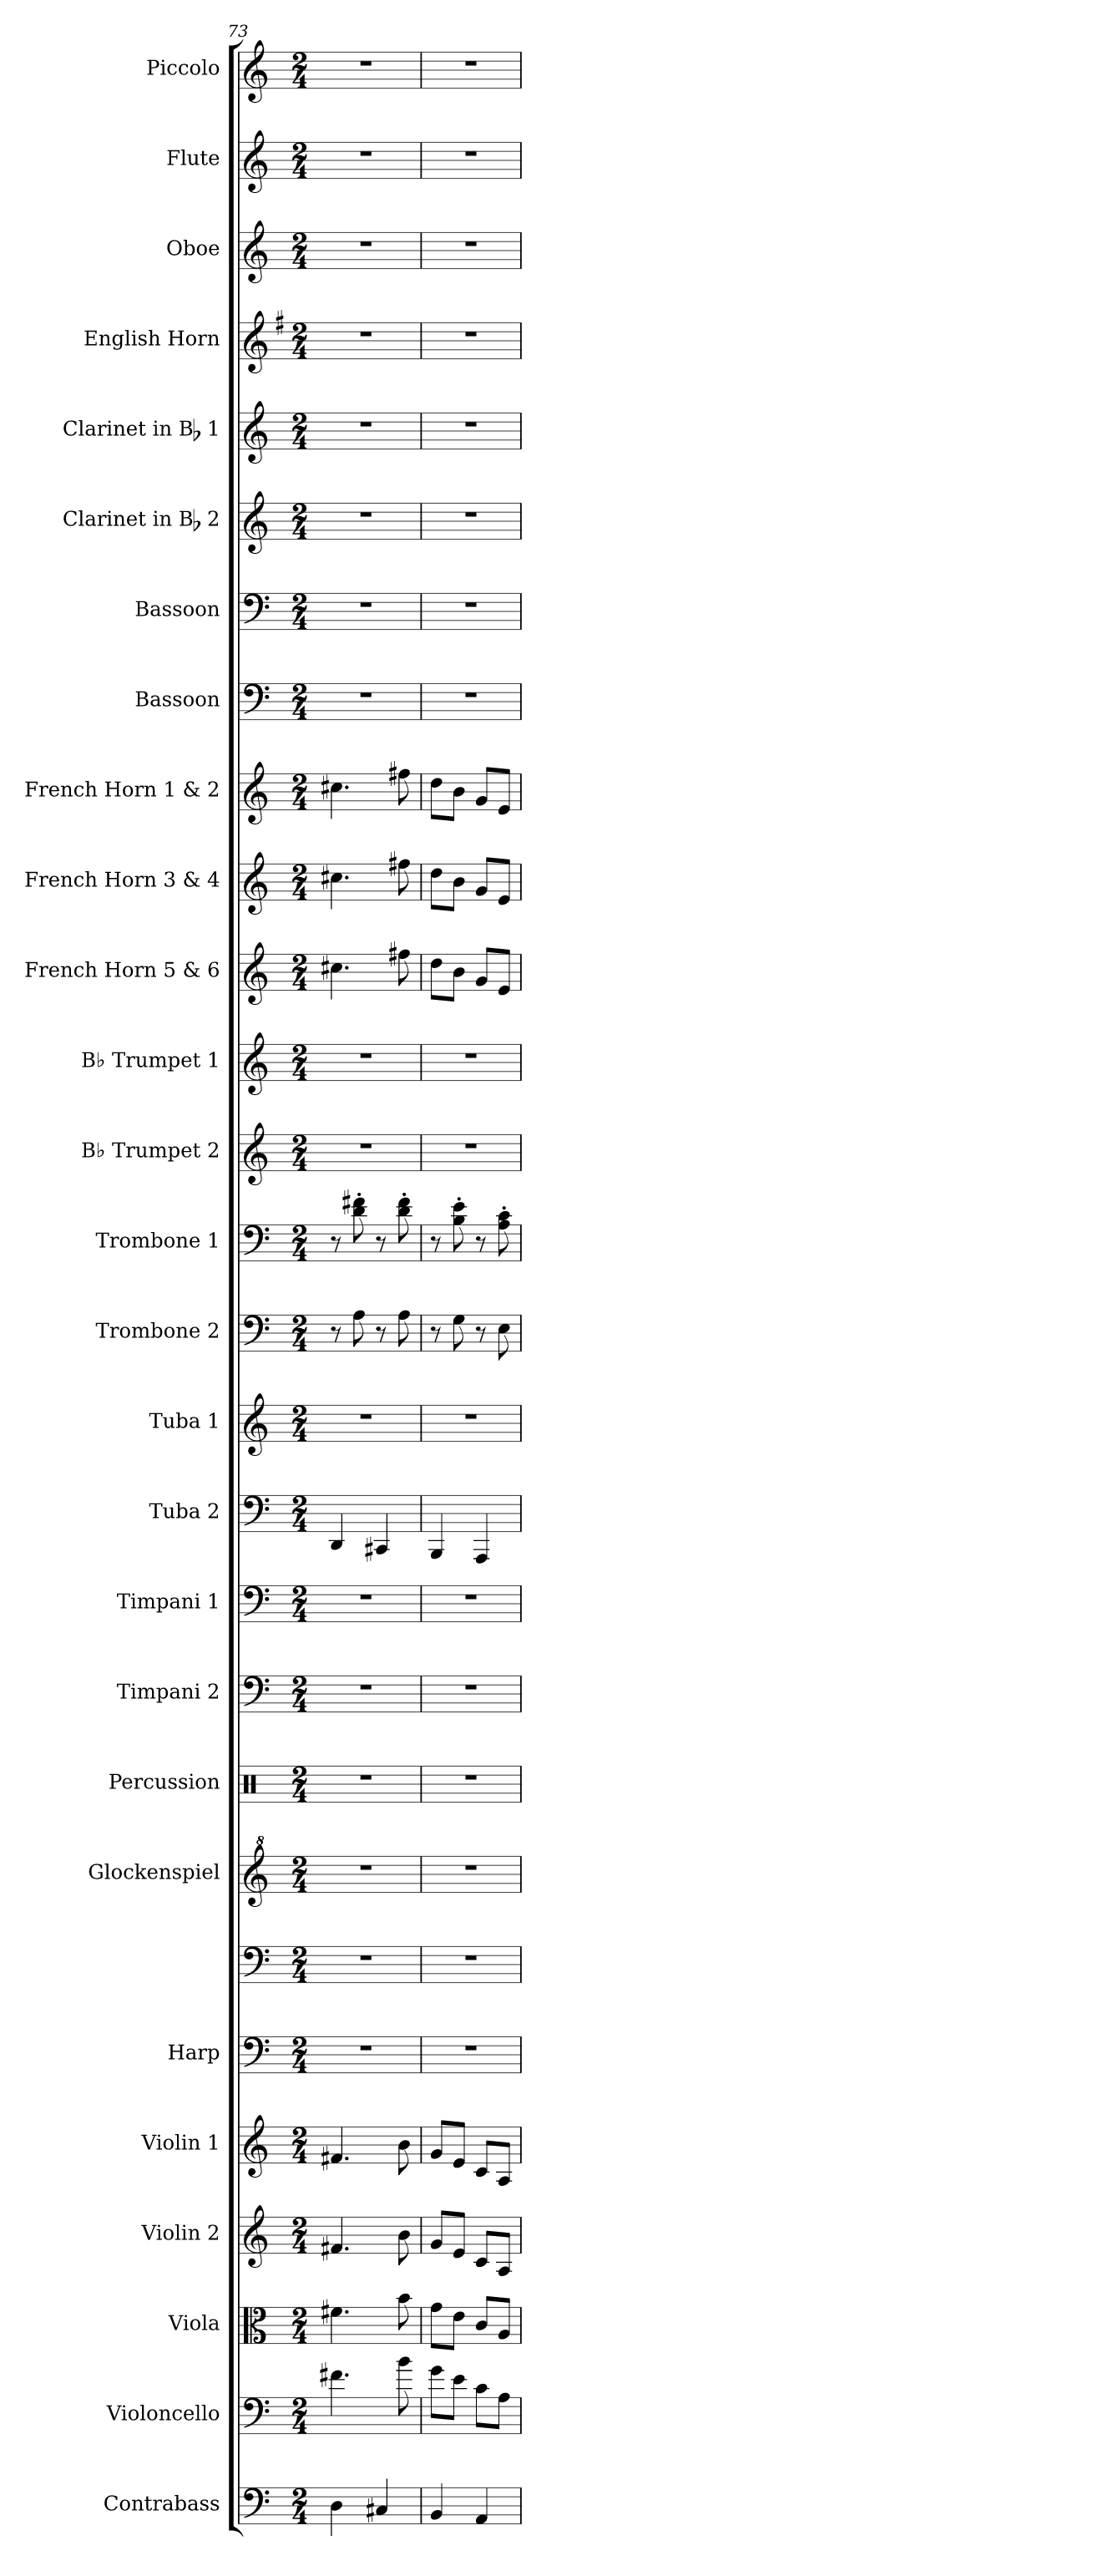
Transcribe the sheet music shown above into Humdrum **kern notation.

**kern	**kern	**kern	**kern	**kern	**kern	**kern	**kern	**kern	**kern	**kern	**kern	**kern	**kern	**kern	**kern	**kern	**kern	**kern	**kern	**kern	**kern	**kern	**kern	**kern	**kern	**kern	**kern
*part27	*part26	*part25	*part24	*part23	*part22	*part22	*part21	*part20	*part19	*part18	*part17	*part16	*part15	*part14	*part13	*part12	*part11	*part10	*part9	*part8	*part7	*part6	*part5	*part4	*part3	*part2	*part1
*staff28	*staff27	*staff26	*staff25	*staff24	*staff23	*staff22	*staff21	*staff20	*staff19	*staff18	*staff17	*staff16	*staff15	*staff14	*staff13	*staff12	*staff11	*staff10	*staff9	*staff8	*staff7	*staff6	*staff5	*staff4	*staff3	*staff2	*staff1
*I"Contrabass	*I"Violoncello	*I"Viola	*I"Violin 2	*I"Violin 1	*I"Harp	*	*I"Glockenspiel	*I"Percussion	*I"Timpani 2	*I"Timpani 1	*I"Tuba 2	*I"Tuba 1	*I"Trombone 2	*I"Trombone 1	*I"B♭ Trumpet 2	*I"B♭ Trumpet 1	*I"French Horn 5 &amp; 6	*I"French Horn 3 &amp; 4	*I"French Horn 1 &amp; 2	*I"Bassoon	*I"Bassoon	*I"Clarinet in Bb 2	*I"Clarinet in Bb 1	*I"English Horn	*I"Oboe	*I"Flute	*I"Piccolo
*I'Cbs.	*I'Vlc.	*I'Vla.	*I'Vln. 2	*I'Vln. 1	*I'Hrp.	*	*I'Glk.	*I'Perc.	*I'Timp. 2	*I'Timp. 1	*I'Tba. 2	*I'Tba. 1	*I'Tbn. 2	*I'Tbn. 1	*I'B♭ Tpt. 2	*I'B♭ Tpt. 1	*I'F Hn. 5 &amp; 6	*I'F Hn. 3 &amp; 4	*I'F Hn. 1 &amp; 2	*I'Bsn.	*I'Bsn.	*	*	*I'Eng Hn.	*I'Ob.	*I'Fl.	*I'Pic.
*clefF4	*clefF4	*clefC3	*clefG2	*clefG2	*clefF4	*clefF4	*clefG^2	*clefX	*clefF4	*clefF4	*clefF4	*clefG2	*clefF4	*clefF4	*clefG2	*clefG2	*clefG2	*clefG2	*clefG2	*clefF4	*clefF4	*clefG2	*clefG2	*clefG2	*clefG2	*clefG2	*clefG2
*	*	*	*	*	*	*	*	*	*	*	*	*	*	*	*ITrd1c2	*ITrd1c2	*ITrd4c7	*ITrd4c7	*ITrd4c7	*	*	*ITrd-5c-8	*ITrd-5c-8	*ITrd4c7	*	*	*
*k[]	*k[]	*k[]	*k[]	*k[]	*k[]	*k[]	*k[]	*k[]	*k[]	*k[]	*k[]	*k[]	*k[]	*k[]	*k[b-e-]	*k[b-e-]	*k[b-]	*k[b-]	*k[b-]	*k[]	*k[]	*k[b-e-a-d-]	*k[b-e-a-d-]	*k[]	*k[]	*k[]	*k[]
*M2/4	*M2/4	*M2/4	*M2/4	*M2/4	*M2/4	*M2/4	*M2/4	*M2/4	*M2/4	*M2/4	*M2/4	*M2/4	*M2/4	*M2/4	*M2/4	*M2/4	*M2/4	*M2/4	*M2/4	*M2/4	*M2/4	*M2/4	*M2/4	*M2/4	*M2/4	*M2/4	*M2/4
=73	=73	=73	=73	=73	=73	=73	=73	=73	=73	=73	=73	=73	=73	=73	=73	=73	=73	=73	=73	=73	=73	=73	=73	=73	=73	=73	=73
4D\	4.f#X\	4.f#X\	4.f#X/	4.f#X/	2r	2r	2r	2r	2r	2r	4DD/	2r	8r	8r	2r	2r	4.f#X\	4.f#X\	4.f#X\	2r	2r	2r	2r	2r	2r	2r	2r
.	.	.	.	.	.	.	.	.	.	.	.	.	8A\	8d\' 8f#X\'	.	.	.	.	.	.	.	.	.	.	.	.	.
4C#X/	.	.	.	.	.	.	.	.	.	.	4CC#X/	.	8r	8r	.	.	.	.	.	.	.	.	.	.	.	.	.
.	8b\	8b\	8b\	8b\	.	.	.	.	.	.	.	.	8A\	8d\' 8f#\'	.	.	8bn\	8bn\	8bn\	.	.	.	.	.	.	.	.
=74	=74	=74	=74	=74	=74	=74	=74	=74	=74	=74	=74	=74	=74	=74	=74	=74	=74	=74	=74	=74	=74	=74	=74	=74	=74	=74	=74
4BB/	8g\L	8g\L	8g/L	8g/L	2r	2r	2r	2r	2r	2r	4BBB/	2r	8r	8r	2r	2r	8g\L	8g\L	8g\L	2r	2r	2r	2r	2r	2r	2r	2r
.	8e\J	8e\J	8e/J	8e/J	.	.	.	.	.	.	.	.	8G\	8B\' 8e\'	.	.	8e\J	8e\J	8e\J	.	.	.	.	.	.	.	.
4AA/	8c\L	8c/L	8c/L	8c/L	.	.	.	.	.	.	4AAA/	.	8r	8r	.	.	8c/L	8c/L	8c/L	.	.	.	.	.	.	.	.
.	8A\J	8A/J	8A/J	8A/J	.	.	.	.	.	.	.	.	8E\	8A\' 8c\'	.	.	8A/J	8A/J	8A/J	.	.	.	.	.	.	.	.
=	=	=	=	=	=	=	=	=	=	=	=	=	=	=	=	=	=	=	=	=	=	=	=	=	=	=	=
*-	*-	*-	*-	*-	*-	*-	*-	*-	*-	*-	*-	*-	*-	*-	*-	*-	*-	*-	*-	*-	*-	*-	*-	*-	*-	*-	*-
